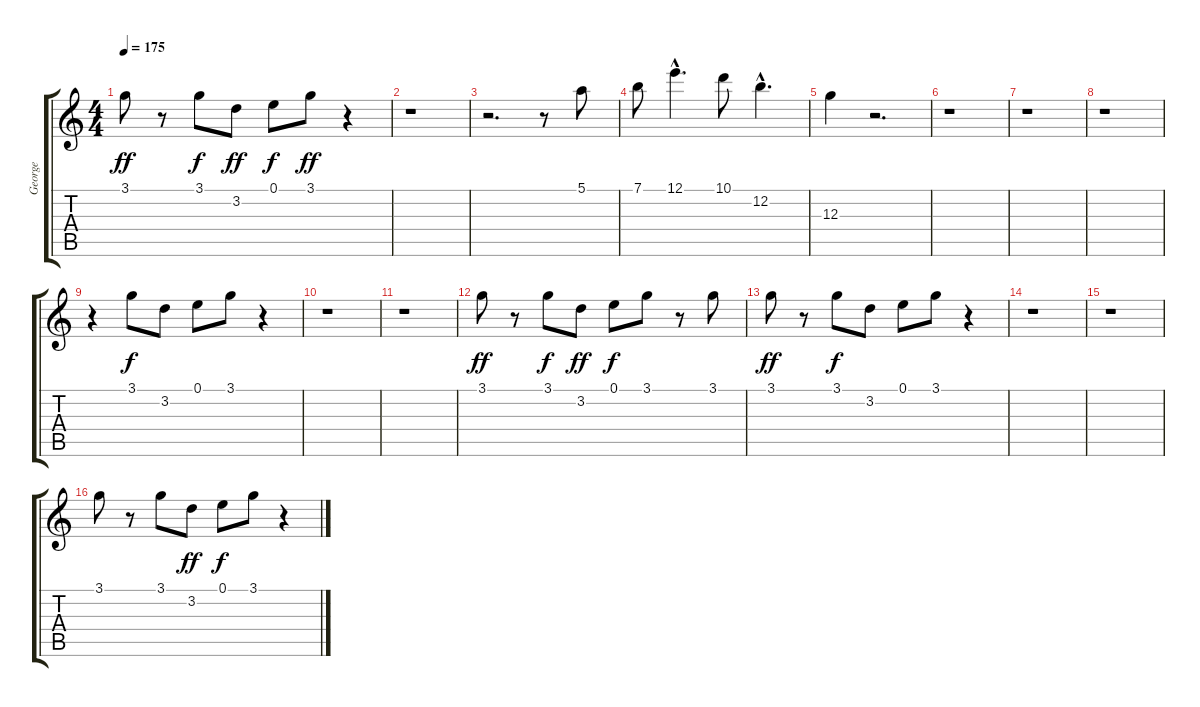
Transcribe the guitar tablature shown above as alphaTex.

\track ("George" "George") {instrument electricguitarjazz}
\staff {score tabs}
\tuning (E4 B3 G3 D3 A2 E2) {hide}
\ts (4 4)
\tempo 175
\clef g2
\ks c
3.1.8{dy ff} r.8 3.1.8{dy f} 3.2.8{dy ff} 0.1.8{dy f} 3.1.8{dy ff} r.4 |
r.1 |
r.2{d} r.8 5.1.8 |
7.1.8 12.1{hac}.4{d} 10.1.8 12.2{hac}.4{d} |
12.3.4 r.2{d} |
r.1 |
r.1 |
r.1 |
r.4 3.1.8{dy f} 3.2.8 0.1.8 3.1.8 r.4 |
r.1 |
r.1 |
3.1.8{dy ff} r.8 3.1.8{dy f} 3.2.8{dy ff} 0.1.8{dy f} 3.1.8 r.8 3.1.8 |
3.1.8{dy ff} r.8 3.1.8{dy f} 3.2.8 0.1.8 3.1.8 r.4 |
r.1 |
r.1 |
3.1.8 r.8 3.1.8 3.2.8{dy ff} 0.1.8{dy f} 3.1.8 r.4
